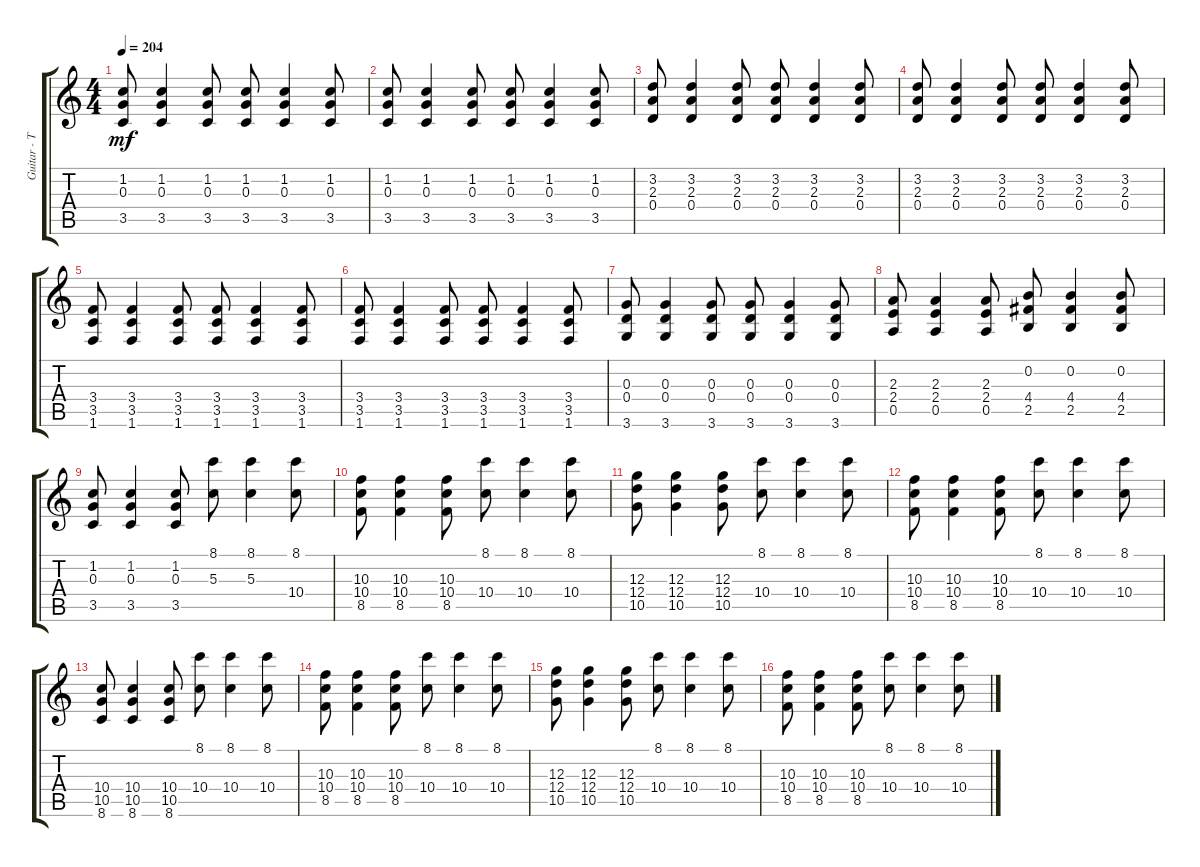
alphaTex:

\track ("Guitar - Tom" "Guitar - T") {instrument distortionguitar}
\staff {score tabs}
\tuning (E4 B3 G3 D3 A2 E2) {hide}
\ts (4 4)
\tempo 204
\clef g2
\ks c
(1.2 0.3 3.5).8{dy mf} (1.2 0.3 3.5).4 (1.2 0.3 3.5).8 (1.2 0.3 3.5).8 (1.2 0.3 3.5).4 (1.2 0.3 3.5).8 |
(1.2 0.3 3.5).8 (1.2 0.3 3.5).4 (1.2 0.3 3.5).8 (1.2 0.3 3.5).8 (1.2 0.3 3.5).4 (1.2 0.3 3.5).8 |
(3.2 2.3 0.4).8 (3.2 2.3 0.4).4 (3.2 2.3 0.4).8 (3.2 2.3 0.4).8 (3.2 2.3 0.4).4 (3.2 2.3 0.4).8 |
(3.2 2.3 0.4).8 (3.2 2.3 0.4).4 (3.2 2.3 0.4).8 (3.2 2.3 0.4).8 (3.2 2.3 0.4).4 (3.2 2.3 0.4).8 |
(3.4 3.5 1.6).8 (3.4 3.5 1.6).4 (3.4 3.5 1.6).8 (3.4 3.5 1.6).8 (3.4 3.5 1.6).4 (3.4 3.5 1.6).8 |
(3.4 3.5 1.6).8 (3.4 3.5 1.6).4 (3.4 3.5 1.6).8 (3.4 3.5 1.6).8 (3.4 3.5 1.6).4 (3.4 3.5 1.6).8 |
(0.3 0.4 3.6).8 (0.3 0.4 3.6).4 (0.3 0.4 3.6).8 (0.3 0.4 3.6).8 (0.3 0.4 3.6).4 (0.3 0.4 3.6).8 |
(2.3 2.4 0.5).8 (2.3 2.4 0.5).4 (2.3 2.4 0.5).8 (0.2 4.4 2.5).8 (0.2 4.4 2.5).4 (0.2 4.4 2.5).8 |
(1.2 0.3 3.5).8 (1.2 0.3 3.5).4 (1.2 0.3 3.5).8 (8.1 5.3).8 (8.1 5.3).4 (8.1 10.4).8 |
(10.3 10.4 8.5).8 (10.3 10.4 8.5).4 (10.3 10.4 8.5).8 (8.1 10.4).8 (8.1 10.4).4 (8.1 10.4).8 |
(12.3 12.4 10.5).8 (12.3 12.4 10.5).4 (12.3 12.4 10.5).8 (8.1 10.4).8 (8.1 10.4).4 (8.1 10.4).8 |
(10.3 10.4 8.5).8 (10.3 10.4 8.5).4 (10.3 10.4 8.5).8 (8.1 10.4).8 (8.1 10.4).4 (8.1 10.4).8 |
(10.4 10.5 8.6).8 (10.4 10.5 8.6).4 (10.4 10.5 8.6).8 (8.1 10.4).8 (8.1 10.4).4 (8.1 10.4).8 |
(10.3 10.4 8.5).8 (10.3 10.4 8.5).4 (10.3 10.4 8.5).8 (8.1 10.4).8 (8.1 10.4).4 (8.1 10.4).8 |
(12.3 12.4 10.5).8 (12.3 12.4 10.5).4 (12.3 12.4 10.5).8 (8.1 10.4).8 (8.1 10.4).4 (8.1 10.4).8 |
(10.3 10.4 8.5).8 (10.3 10.4 8.5).4 (10.3 10.4 8.5).8 (8.1 10.4).8 (8.1 10.4).4 (8.1 10.4).8
